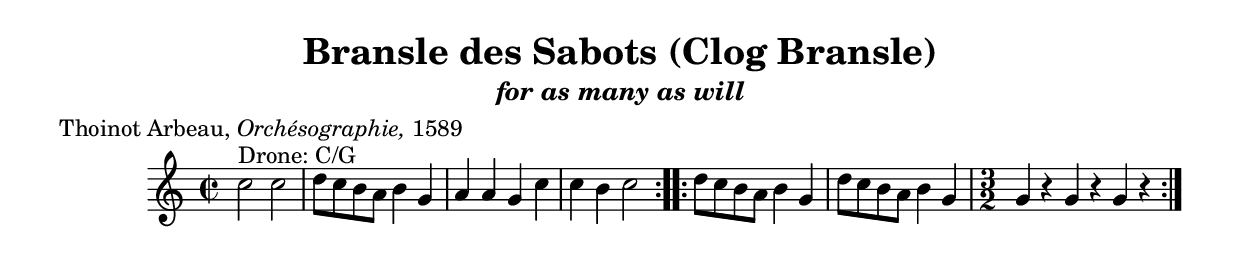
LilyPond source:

\include "music/include/fb_functions.ly"
%#(set-global-staff-size 17)
\include "english.ly"
%#(set-default-paper-size "letter")


  \header{
    title = "Bransle des Sabots (Clog Bransle)"
    subtitle = \markup \italic "for as many as will"
    poet = \arbeauSource
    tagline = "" 
  }


    % Clog
    \score {
      \new Staff \transpose f g \relative c'' {
        \time 2/2
        \key bf \major
        \repeat volta 2 {
          bf2^\markup{Drone: C/G} bf2 c8 bf a g a4 f g g f bf bf a bf2
        }
        \repeat volta 2 {
          c8 bf a g a4 f c'8 bf a g a4 f \time 3/2 f r4 f r f r
        }
      }


    }

 
\version "2.10.10"  % necessary for upgrading to future LilyPond versions.

